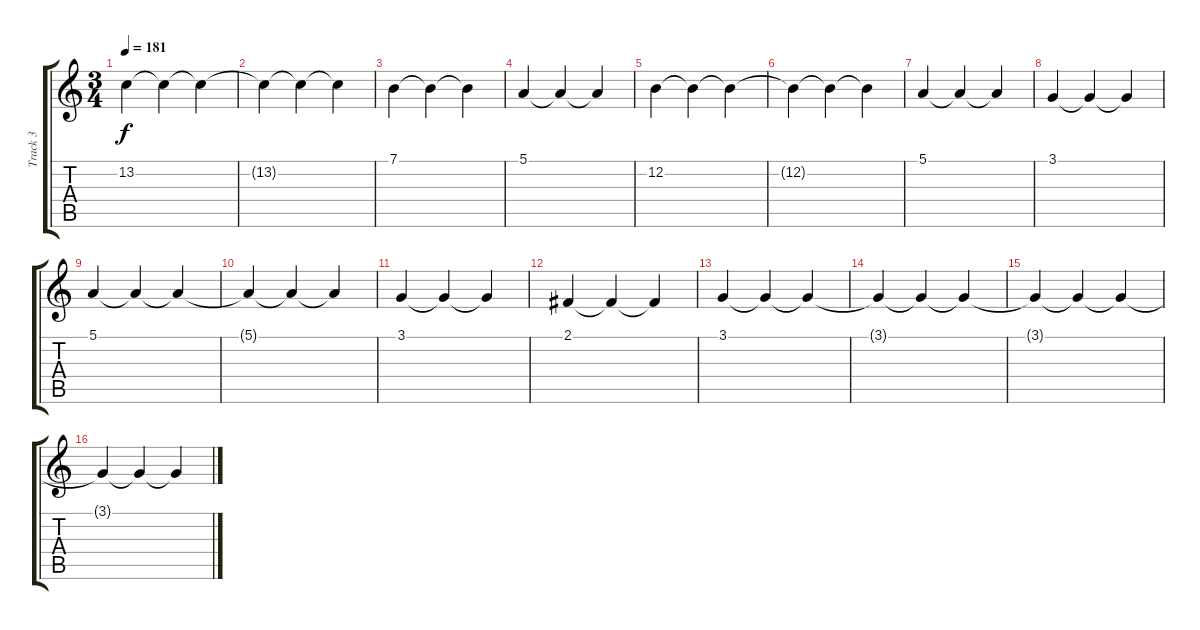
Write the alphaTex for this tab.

\track ("Track 3" "Track 3") {instrument stringensemble2}
\staff {score tabs}
\tuning (E4 B3 G3 D3 A2 E2) {hide}
\ts (3 4)
\tempo 181
\clef g2
\ks c
13.2.4{dy f} 13.2{t}.4 13.2{t}.4 |
13.2{t}.4 13.2{t}.4 13.2{t}.4 |
7.1.4 7.1{t}.4 7.1{t}.4 |
5.1.4 5.1{t}.4 5.1{t}.4 |
12.2.4 12.2{t}.4 12.2{t}.4 |
12.2{t}.4 12.2{t}.4 12.2{t}.4 |
5.1.4 5.1{t}.4 5.1{t}.4 |
3.1.4 3.1{t}.4 3.1{t}.4 |
5.1.4 5.1{t}.4 5.1{t}.4 |
5.1{t}.4 5.1{t}.4 5.1{t}.4 |
3.1.4 3.1{t}.4 3.1{t}.4 |
2.1.4 2.1{t}.4 2.1{t}.4 |
3.1.4 3.1{t}.4 3.1{t}.4 |
3.1{t}.4 3.1{t}.4 3.1{t}.4 |
3.1{t}.4 3.1{t}.4 3.1{t}.4 |
3.1{t}.4 3.1{t}.4 3.1{t}.4
